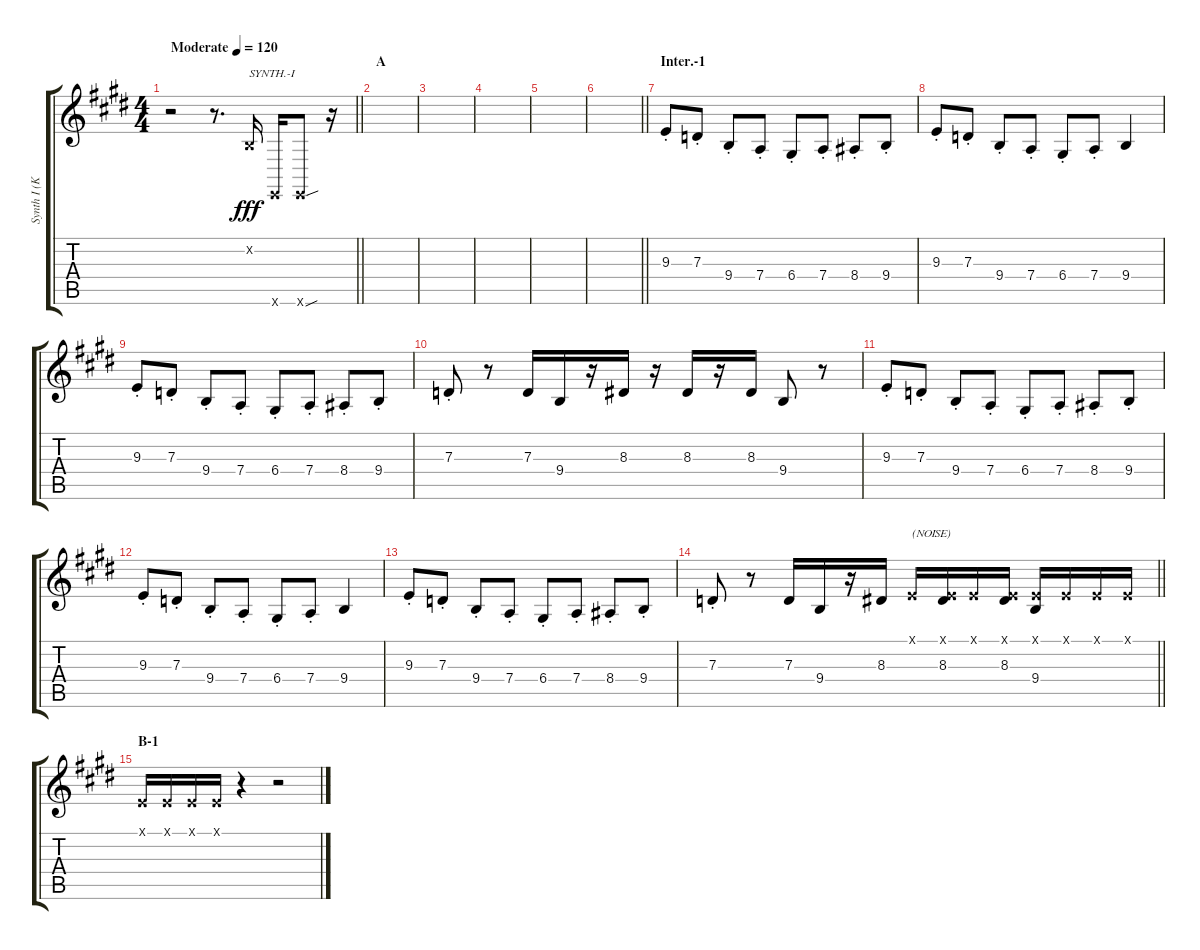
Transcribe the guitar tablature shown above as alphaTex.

\track ("Synth I (Kotobuki Tsumugi)" "Synth I (K") {instrument lead2sawtooth}
\staff {score tabs}
\tuning (E4 B3 G3 D3 A2 E2) {hide}
\ts (4 4)
\tempo (120 "Moderate")
\clef g2
\barLineRight lightlight
\ks e
r.2{dy fff instrument lead2sawtooth} r.8{d} 0.2{x}.16{txt "SYNTH.-I"} 0.6{x}.16 0.6{sou x}.8 r.16 |
\section ("" "A")
|
|
|
|
\barLineRight lightlight
|
\section ("" "Inter.-1")
9.3{st}.8 7.3{st}.8 9.4{st}.8 7.4{st}.8 6.4{st}.8 7.4{st}.8 8.4{st}.8 9.4{st}.8 |
9.3{st}.8 7.3{st}.8 9.4{st}.8 7.4{st}.8 6.4{st}.8 7.4{st}.8 9.4.4 |
9.3{st}.8 7.3{st}.8 9.4{st}.8 7.4{st}.8 6.4{st}.8 7.4{st}.8 8.4{st}.8 9.4{st}.8 |
7.3{st}.8 r.8 7.3.16 9.4.16 r.16 8.3.16 r.16 8.3.16 r.16 8.3.16 9.4.8 r.8 |
9.3{st}.8 7.3{st}.8 9.4{st}.8 7.4{st}.8 6.4{st}.8 7.4{st}.8 8.4{st}.8 9.4{st}.8 |
9.3{st}.8 7.3{st}.8 9.4{st}.8 7.4{st}.8 6.4{st}.8 7.4{st}.8 9.4.4 |
9.3{st}.8 7.3{st}.8 9.4{st}.8 7.4{st}.8 6.4{st}.8 7.4{st}.8 8.4{st}.8 9.4{st}.8 |
\barLineRight lightlight
7.3{st}.8 r.8 7.3.16 9.4.16 r.16 8.3.16 0.1{x}.16{txt "(NOISE)"} (0.1{x} 8.3).16 0.1{x}.16 (0.1{x} 8.3).16 (0.1{x} 9.4).16 0.1{x}.16 0.1{x}.16 0.1{x}.16 |
\section ("" "B-1")
0.1{x}.16 0.1{x}.16 0.1{x}.16 0.1{x}.16 r.4 r.2
